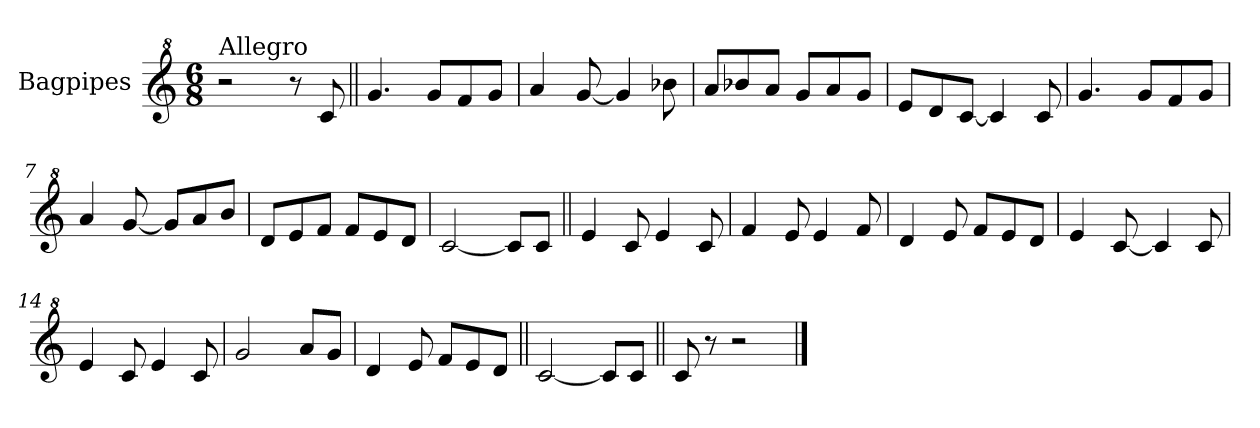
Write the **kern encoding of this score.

**kern
*part1
*staff1
*I"Bagpipes
*I'Bag
*clefG^2
*k[]
*C:
*M6/8
=1
!LO:TX:a:t=Allegro
2r
8r
8cc/
=2||
4.gg/
8gg/L
8ff/
8gg/J
=3
4aa/
[8gg/
4gg/]
8bb-X\
=4
8aa/L
8bb-X/
8aa/J
8gg/L
8aa/
8gg/J
=5
8ee/L
8dd/
[8cc/J
4cc/]
8cc/
=6
4.gg/
8gg/L
8ff/
8gg/J
=7
4aa/
[8gg/
8gg/L]
8aa/
8bb/J
=8
8dd/L
8ee/
8ff/J
8ff/L
8ee/
8dd/J
!!LO:LB:g=z
=9
[2cc/
8cc/L]
8cc/J
=10||
4ee/
8cc/
4ee/
8cc/
=11
4ff/
8ee/
4ee/
8ff/
=12
4dd/
8ee/
8ff/L
8ee/
8dd/J
=13
4ee/
[8cc/
4cc/]
8cc/
=14
4ee/
8cc/
4ee/
8cc/
=15
2gg/
8aa/L
8gg/J
=16
4dd/
8ee/
8ff/L
8ee/
8dd/J
=17||
[2cc/
8cc/L]
8cc/J
!!LO:LB:g=z
=18||
8cc/
8r
2r
==
*-
